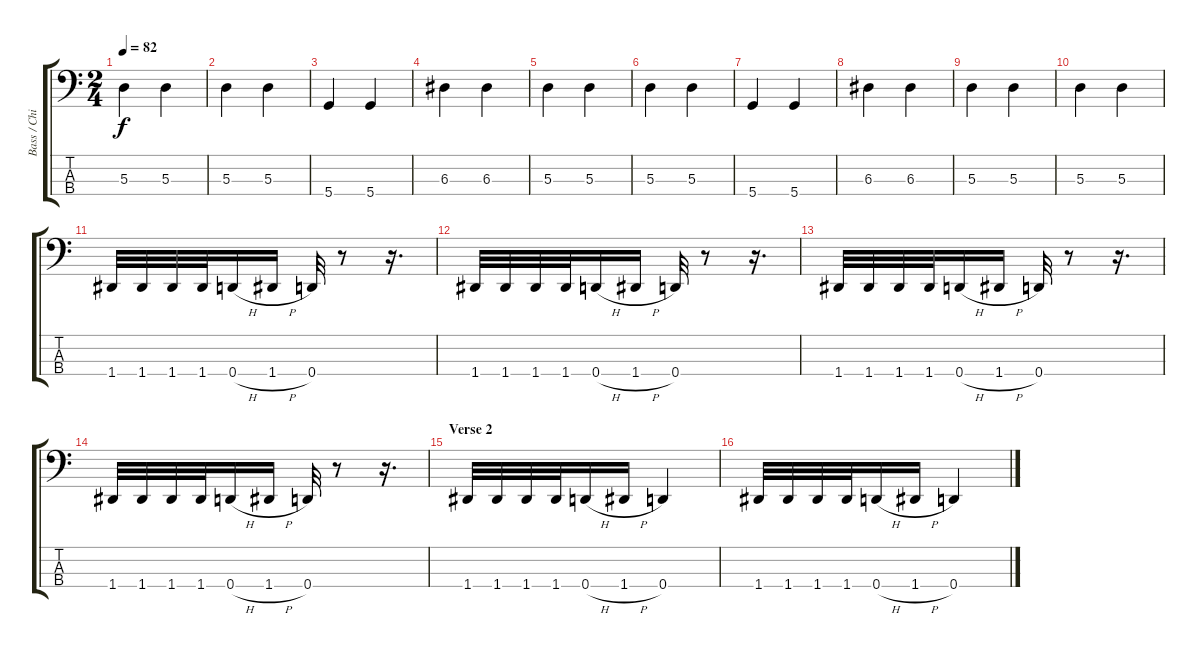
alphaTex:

\track ("Bass / Chi Cheng" "Bass / Chi") {instrument electricbassfinger}
\staff {score tabs}
\tuning (G2 D2 A1 D1) {hide}
\ts (2 4)
\tempo 82
\clef f4
\ks c
5.3.4{dy f} 5.3.4 |
5.3.4 5.3.4 |
5.4.4 5.4.4 |
6.3.4 6.3.4 |
5.3.4 5.3.4 |
5.3.4 5.3.4 |
5.4.4 5.4.4 |
6.3.4 6.3.4 |
5.3.4 5.3.4 |
5.3.4 5.3.4 |
1.4.32 1.4.32 1.4.32 1.4.32 0.4{h}.16 1.4{h}.16 0.4.32 r.8 r.16{d} |
1.4.32 1.4.32 1.4.32 1.4.32 0.4{h}.16 1.4{h}.16 0.4.32 r.8 r.16{d} |
1.4.32 1.4.32 1.4.32 1.4.32 0.4{h}.16 1.4{h}.16 0.4.32 r.8 r.16{d} |
1.4.32 1.4.32 1.4.32 1.4.32 0.4{h}.16 1.4{h}.16 0.4.32 r.8 r.16{d} |
\section ("" "Verse 2")
1.4.32 1.4.32 1.4.32 1.4.32 0.4{h}.16 1.4{h}.16 0.4.4 |
1.4.32 1.4.32 1.4.32 1.4.32 0.4{h}.16 1.4{h}.16 0.4.4
